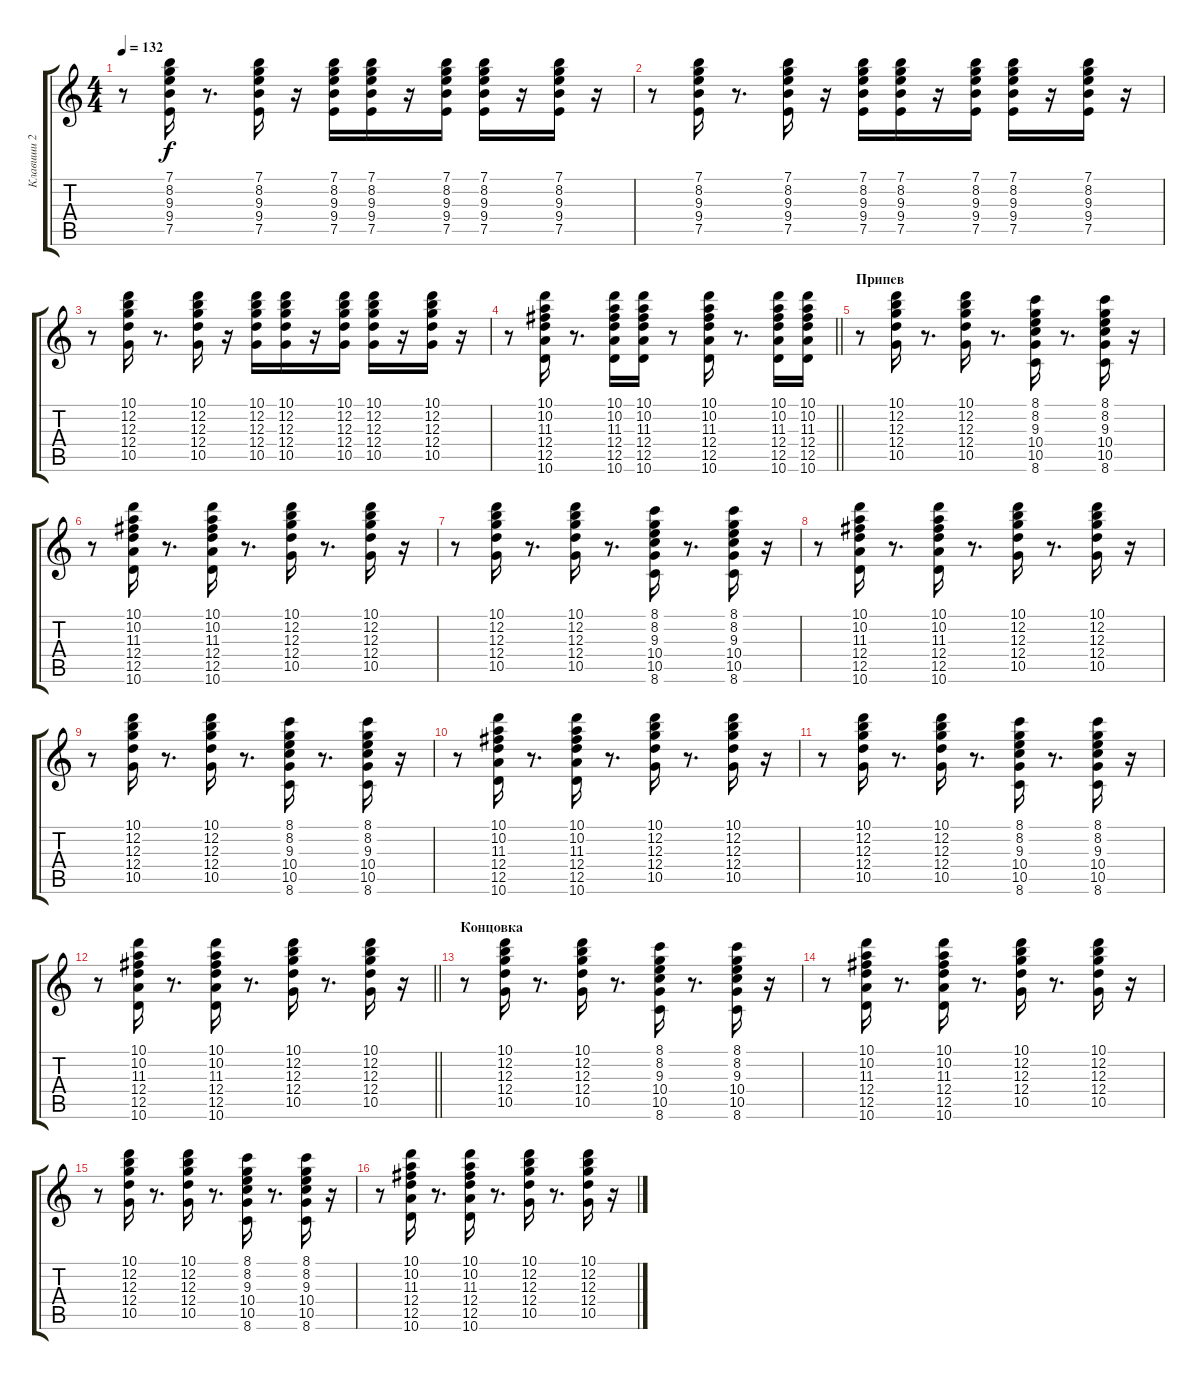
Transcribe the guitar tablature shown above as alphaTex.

\track ("Клавиши 2" "Клавиши 2") {instrument synthbass1}
\staff {score tabs}
\tuning (E4 B3 G3 D3 A2 E2) {hide}
\ts (4 4)
\tempo 132
\clef g2
\ks c
r.8{dy f} (7.1 8.2 9.3 9.4 7.5).16 r.8{d} (7.1 8.2 9.3 9.4 7.5).16 r.16 (7.1 8.2 9.3 9.4 7.5).16 (7.1 8.2 9.3 9.4 7.5).16 r.16 (7.1 8.2 9.3 9.4 7.5).16 (7.1 8.2 9.3 9.4 7.5).16 r.16 (7.1 8.2 9.3 9.4 7.5).16 r.16 |
r.8 (7.1 8.2 9.3 9.4 7.5).16 r.8{d} (7.1 8.2 9.3 9.4 7.5).16 r.16 (7.1 8.2 9.3 9.4 7.5).16 (7.1 8.2 9.3 9.4 7.5).16 r.16 (7.1 8.2 9.3 9.4 7.5).16 (7.1 8.2 9.3 9.4 7.5).16 r.16 (7.1 8.2 9.3 9.4 7.5).16 r.16 |
r.8 (10.1 12.2 12.3 12.4 10.5).16 r.8{d} (10.1 12.2 12.3 12.4 10.5).16 r.16 (10.1 12.2 12.3 12.4 10.5).16 (10.1 12.2 12.3 12.4 10.5).16 r.16 (10.1 12.2 12.3 12.4 10.5).16 (10.1 12.2 12.3 12.4 10.5).16 r.16 (10.1 12.2 12.3 12.4 10.5).16 r.16 |
\barLineRight lightlight
r.8 (10.1 10.2 11.3 12.4 12.5 10.6).16 r.8{d} (10.1 10.2 11.3 12.4 12.5 10.6).16 (10.1 10.2 11.3 12.4 12.5 10.6).16 r.8 (10.1 10.2 11.3 12.4 12.5 10.6).16 r.8{d} (10.1 10.2 11.3 12.4 12.5 10.6).16 (10.1 10.2 11.3 12.4 12.5 10.6).16 |
\section ("" "Припев")
r.8 (10.1 12.2 12.3 12.4 10.5).16 r.8{d} (10.1 12.2 12.3 12.4 10.5).16 r.8{d} (8.1 8.2 9.3 10.4 10.5 8.6).16 r.8{d} (8.1 8.2 9.3 10.4 10.5 8.6).16 r.16 |
r.8 (10.1 10.2 11.3 12.4 12.5 10.6).16 r.8{d} (10.1 10.2 11.3 12.4 12.5 10.6).16 r.8{d} (10.1 12.2 12.3 12.4 10.5).16 r.8{d} (10.1 12.2 12.3 12.4 10.5).16 r.16 |
r.8 (10.1 12.2 12.3 12.4 10.5).16 r.8{d} (10.1 12.2 12.3 12.4 10.5).16 r.8{d} (8.1 8.2 9.3 10.4 10.5 8.6).16 r.8{d} (8.1 8.2 9.3 10.4 10.5 8.6).16 r.16 |
r.8 (10.1 10.2 11.3 12.4 12.5 10.6).16 r.8{d} (10.1 10.2 11.3 12.4 12.5 10.6).16 r.8{d} (10.1 12.2 12.3 12.4 10.5).16 r.8{d} (10.1 12.2 12.3 12.4 10.5).16 r.16 |
r.8 (10.1 12.2 12.3 12.4 10.5).16 r.8{d} (10.1 12.2 12.3 12.4 10.5).16 r.8{d} (8.1 8.2 9.3 10.4 10.5 8.6).16 r.8{d} (8.1 8.2 9.3 10.4 10.5 8.6).16 r.16 |
r.8 (10.1 10.2 11.3 12.4 12.5 10.6).16 r.8{d} (10.1 10.2 11.3 12.4 12.5 10.6).16 r.8{d} (10.1 12.2 12.3 12.4 10.5).16 r.8{d} (10.1 12.2 12.3 12.4 10.5).16 r.16 |
r.8 (10.1 12.2 12.3 12.4 10.5).16 r.8{d} (10.1 12.2 12.3 12.4 10.5).16 r.8{d} (8.1 8.2 9.3 10.4 10.5 8.6).16 r.8{d} (8.1 8.2 9.3 10.4 10.5 8.6).16 r.16 |
\barLineRight lightlight
r.8 (10.1 10.2 11.3 12.4 12.5 10.6).16 r.8{d} (10.1 10.2 11.3 12.4 12.5 10.6).16 r.8{d} (10.1 12.2 12.3 12.4 10.5).16 r.8{d} (10.1 12.2 12.3 12.4 10.5).16 r.16 |
\section ("" "Концовка")
r.8 (10.1 12.2 12.3 12.4 10.5).16 r.8{d} (10.1 12.2 12.3 12.4 10.5).16 r.8{d} (8.1 8.2 9.3 10.4 10.5 8.6).16 r.8{d} (8.1 8.2 9.3 10.4 10.5 8.6).16 r.16 |
r.8 (10.1 10.2 11.3 12.4 12.5 10.6).16 r.8{d} (10.1 10.2 11.3 12.4 12.5 10.6).16 r.8{d} (10.1 12.2 12.3 12.4 10.5).16 r.8{d} (10.1 12.2 12.3 12.4 10.5).16 r.16 |
r.8 (10.1 12.2 12.3 12.4 10.5).16 r.8{d} (10.1 12.2 12.3 12.4 10.5).16 r.8{d} (8.1 8.2 9.3 10.4 10.5 8.6).16 r.8{d} (8.1 8.2 9.3 10.4 10.5 8.6).16 r.16 |
r.8 (10.1 10.2 11.3 12.4 12.5 10.6).16 r.8{d} (10.1 10.2 11.3 12.4 12.5 10.6).16 r.8{d} (10.1 12.2 12.3 12.4 10.5).16 r.8{d} (10.1 12.2 12.3 12.4 10.5).16 r.16
